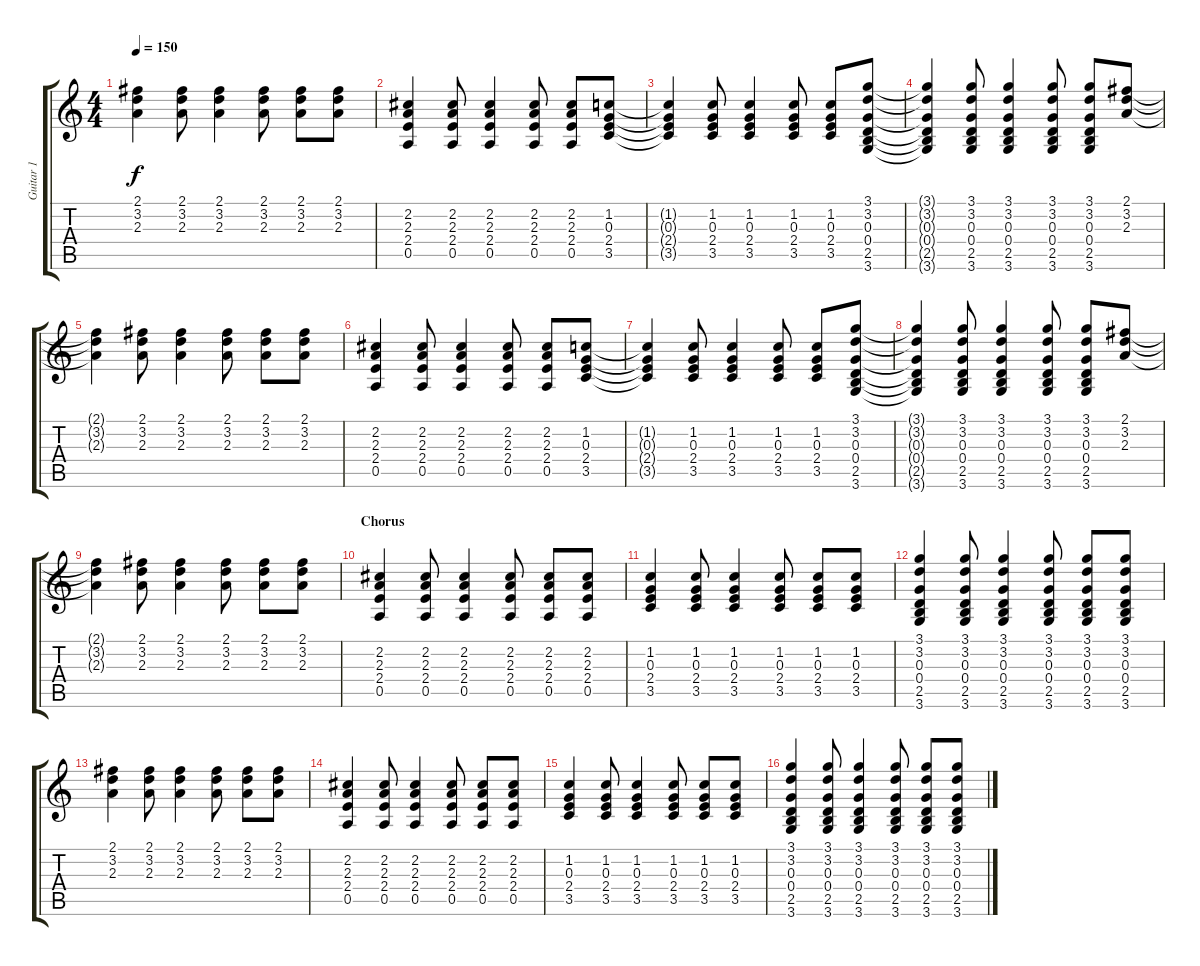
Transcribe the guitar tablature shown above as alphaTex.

\track ("Guitar 1" "Guitar 1") {instrument acousticguitarnylon}
\staff {score tabs}
\tuning (E4 B3 G3 D3 A2 E2) {hide}
\ts (4 4)
\tempo 150
\clef g2
\ks c
(2.1 3.2 2.3).4{dy f} (2.1 3.2 2.3).8 (2.1 3.2 2.3).4 (2.1 3.2 2.3).8 (2.1 3.2 2.3).8 (2.1 3.2 2.3).8 |
(2.2 2.3 2.4 0.5).4 (2.2 2.3 2.4 0.5).8 (2.2 2.3 2.4 0.5).4 (2.2 2.3 2.4 0.5).8 (2.2 2.3 2.4 0.5).8 (1.2 0.3 2.4 3.5).8 |
(1.2{t} 0.3{t} 2.4{t} 3.5{t}).4 (1.2 0.3 2.4 3.5).8 (1.2 0.3 2.4 3.5).4 (1.2 0.3 2.4 3.5).8 (1.2 0.3 2.4 3.5).8 (3.1 3.2 0.3 0.4 2.5 3.6).8 |
(3.1{t} 3.2{t} 0.3{t} 0.4{t} 2.5{t} 3.6{t}).4 (3.1 3.2 0.3 0.4 2.5 3.6).8 (3.1 3.2 0.3 0.4 2.5 3.6).4 (3.1 3.2 0.3 0.4 2.5 3.6).8 (3.1 3.2 0.3 0.4 2.5 3.6).8 (2.1 3.2 2.3).8 |
(2.1{t} 3.2{t} 2.3{t}).4 (2.1 3.2 2.3).8 (2.1 3.2 2.3).4 (2.1 3.2 2.3).8 (2.1 3.2 2.3).8 (2.1 3.2 2.3).8 |
(2.2 2.3 2.4 0.5).4 (2.2 2.3 2.4 0.5).8 (2.2 2.3 2.4 0.5).4 (2.2 2.3 2.4 0.5).8 (2.2 2.3 2.4 0.5).8 (1.2 0.3 2.4 3.5).8 |
(1.2{t} 0.3{t} 2.4{t} 3.5{t}).4 (1.2 0.3 2.4 3.5).8 (1.2 0.3 2.4 3.5).4 (1.2 0.3 2.4 3.5).8 (1.2 0.3 2.4 3.5).8 (3.1 3.2 0.3 0.4 2.5 3.6).8 |
(3.1{t} 3.2{t} 0.3{t} 0.4{t} 2.5{t} 3.6{t}).4 (3.1 3.2 0.3 0.4 2.5 3.6).8 (3.1 3.2 0.3 0.4 2.5 3.6).4 (3.1 3.2 0.3 0.4 2.5 3.6).8 (3.1 3.2 0.3 0.4 2.5 3.6).8 (2.1 3.2 2.3).8 |
(2.1{t} 3.2{t} 2.3{t}).4 (2.1 3.2 2.3).8 (2.1 3.2 2.3).4 (2.1 3.2 2.3).8 (2.1 3.2 2.3).8 (2.1 3.2 2.3).8 |
\section ("" "Chorus")
(2.2 2.3 2.4 0.5).4 (2.2 2.3 2.4 0.5).8 (2.2 2.3 2.4 0.5).4 (2.2 2.3 2.4 0.5).8 (2.2 2.3 2.4 0.5).8 (2.2 2.3 2.4 0.5).8 |
(1.2 0.3 2.4 3.5).4 (1.2 0.3 2.4 3.5).8 (1.2 0.3 2.4 3.5).4 (1.2 0.3 2.4 3.5).8 (1.2 0.3 2.4 3.5).8 (1.2 0.3 2.4 3.5).8 |
(3.1 3.2 0.3 0.4 2.5 3.6).4 (3.1 3.2 0.3 0.4 2.5 3.6).8 (3.1 3.2 0.3 0.4 2.5 3.6).4 (3.1 3.2 0.3 0.4 2.5 3.6).8 (3.1 3.2 0.3 0.4 2.5 3.6).8 (3.1 3.2 0.3 0.4 2.5 3.6).8 |
(2.1 3.2 2.3).4 (2.1 3.2 2.3).8 (2.1 3.2 2.3).4 (2.1 3.2 2.3).8 (2.1 3.2 2.3).8 (2.1 3.2 2.3).8 |
(2.2 2.3 2.4 0.5).4 (2.2 2.3 2.4 0.5).8 (2.2 2.3 2.4 0.5).4 (2.2 2.3 2.4 0.5).8 (2.2 2.3 2.4 0.5).8 (2.2 2.3 2.4 0.5).8 |
(1.2 0.3 2.4 3.5).4 (1.2 0.3 2.4 3.5).8 (1.2 0.3 2.4 3.5).4 (1.2 0.3 2.4 3.5).8 (1.2 0.3 2.4 3.5).8 (1.2 0.3 2.4 3.5).8 |
(3.1 3.2 0.3 0.4 2.5 3.6).4 (3.1 3.2 0.3 0.4 2.5 3.6).8 (3.1 3.2 0.3 0.4 2.5 3.6).4 (3.1 3.2 0.3 0.4 2.5 3.6).8 (3.1 3.2 0.3 0.4 2.5 3.6).8 (3.1 3.2 0.3 0.4 2.5 3.6).8
